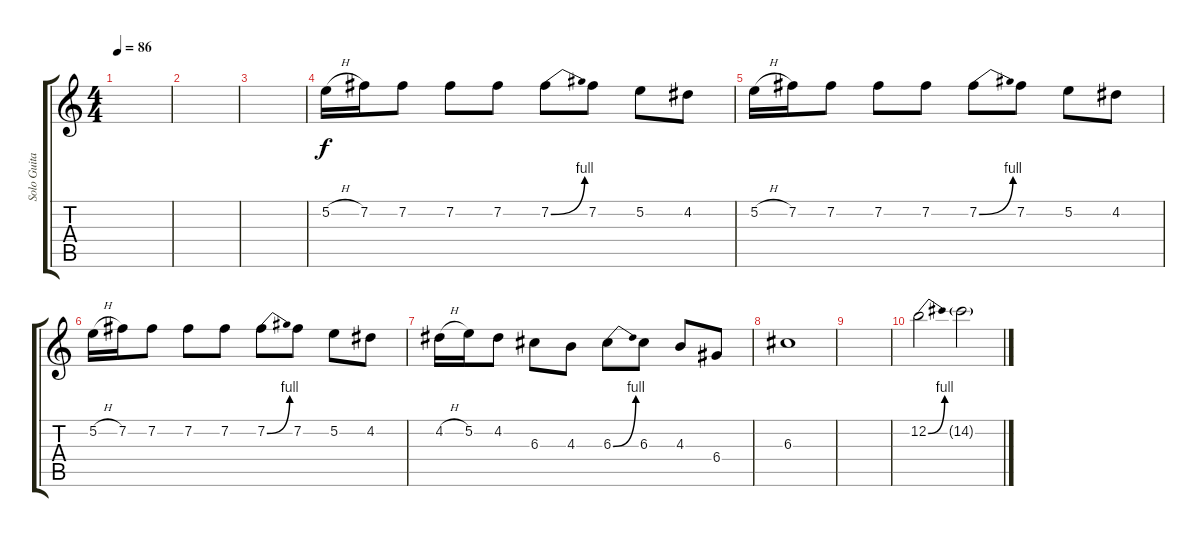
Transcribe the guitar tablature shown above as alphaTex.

\track ("Solo Guitar" "Solo Guita") {instrument distortionguitar}
\staff {score tabs}
\tuning (E4 B3 G3 D3 A2 E2) {hide}
\ts (4 4)
\tempo 86
\clef g2
\ks c
|
|
|
5.2{h}.16 7.2.16 7.2.8 7.2.8 7.2.8 7.2{be (bend 0 0 60 4)}.8 7.2.8 5.2.8 4.2.8 |
5.2{h}.16 7.2.16 7.2.8 7.2.8 7.2.8 7.2{be (bend 0 0 60 4)}.8 7.2.8 5.2.8 4.2.8 |
5.2{h}.16 7.2.16 7.2.8 7.2.8 7.2.8 7.2{be (bend 0 0 60 4)}.8 7.2.8 5.2.8 4.2.8 |
4.2{h}.16 5.2.16 4.2.8 6.3.8 4.3.8 6.3{be (bend 0 0 60 4)}.8 6.3.8 4.3.8 6.4.8 |
6.3.1 |
|
12.2{be (bend 0 0 60 4)}.2{dy f} 14.2{g}.2
